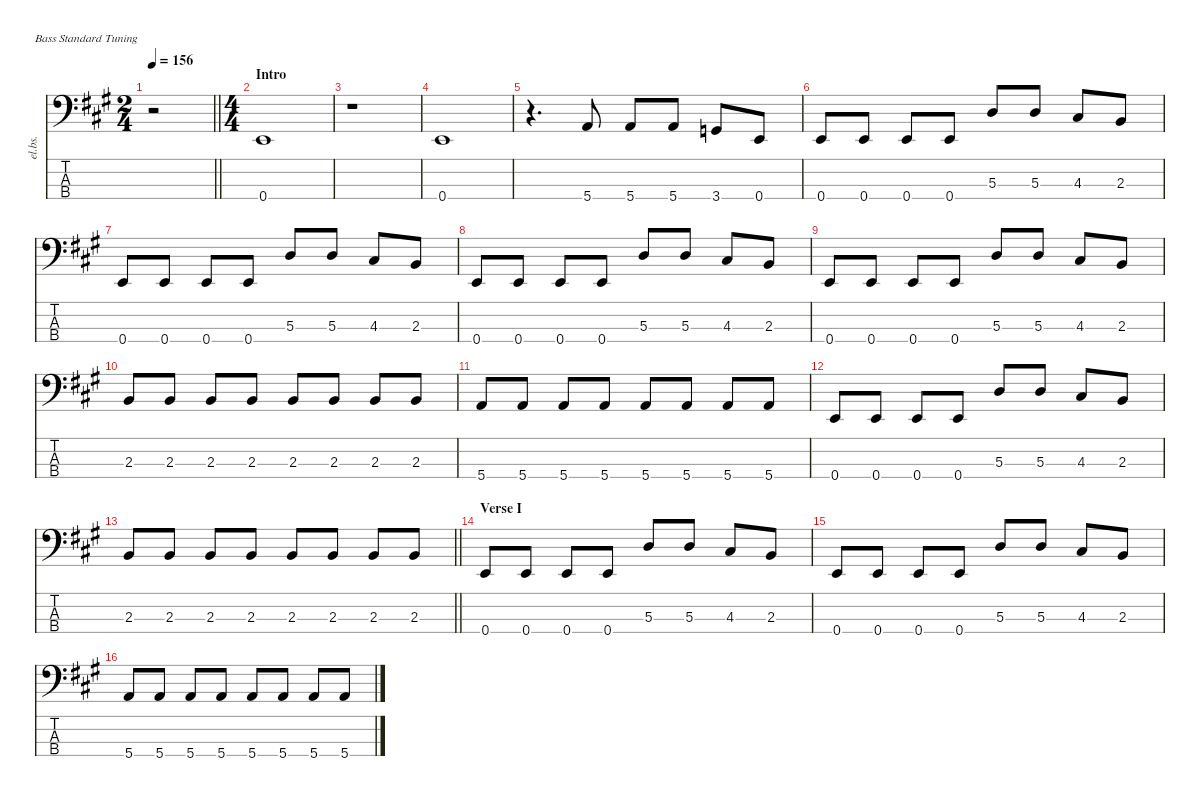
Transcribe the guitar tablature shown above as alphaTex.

\defaultSystemsLayout 4
\hideDynamics
\bracketExtendMode nobrackets
\otherSystemsTrackNameOrientation horizontal
\track ("Bass" "el.bs.") {instrument electricbassfinger}
\staff {score tabs}
\tuning (G2 D2 A1 E1)
\ts (2 4)
\beaming (8 2 2)
\tempo 156
\clef f4
\barLineRight lightlight
\ks a
r.2{dy f instrument electricbassfinger beam Down} |
\ts (4 4)
\beaming (8 2 2 2 2)
\section ("" "Intro")
0.4{acc forcenatural}.1{beam Up} |
r.1{beam Down} |
0.4{acc forcenatural}.1{beam Up} |
r.4{d beam Down} 5.4{acc forcenatural}.8{beam Up} 5.4{acc forcenatural}.8{beam Up} 5.4{acc forcenatural}.8{beam Up} 3.4{acc forcenatural}.8{beam Up} 0.4{acc forcenatural}.8{beam Up} |
0.4{acc forcenatural}.8{beam Up} 0.4{acc forcenatural}.8{beam Up} 0.4{acc forcenatural}.8{beam Up} 0.4{acc forcenatural}.8{beam Up} 5.3{acc forcenatural}.8{beam Up} 5.3{acc forcenatural}.8{beam Up} 4.3{acc #}.8{beam Up} 2.3{acc forcenatural}.8{beam Up} |
0.4{acc forcenatural}.8{beam Up} 0.4{acc forcenatural}.8{beam Up} 0.4{acc forcenatural}.8{beam Up} 0.4{acc forcenatural}.8{beam Up} 5.3{acc forcenatural}.8{beam Up} 5.3{acc forcenatural}.8{beam Up} 4.3{acc #}.8{beam Up} 2.3{acc forcenatural}.8{beam Up} |
0.4{acc forcenatural}.8{beam Up} 0.4{acc forcenatural}.8{beam Up} 0.4{acc forcenatural}.8{beam Up} 0.4{acc forcenatural}.8{beam Up} 5.3{acc forcenatural}.8{beam Up} 5.3{acc forcenatural}.8{beam Up} 4.3{acc #}.8{beam Up} 2.3{acc forcenatural}.8{beam Up} |
0.4{acc forcenatural}.8{beam Up} 0.4{acc forcenatural}.8{beam Up} 0.4{acc forcenatural}.8{beam Up} 0.4{acc forcenatural}.8{beam Up} 5.3{acc forcenatural}.8{beam Up} 5.3{acc forcenatural}.8{beam Up} 4.3{acc #}.8{beam Up} 2.3{acc forcenatural}.8{beam Up} |
2.3{acc forcenatural}.8{beam Up} 2.3{acc forcenatural}.8{beam Up} 2.3{acc forcenatural}.8{beam Up} 2.3{acc forcenatural}.8{beam Up} 2.3{acc forcenatural}.8{beam Up} 2.3{acc forcenatural}.8{beam Up} 2.3{acc forcenatural}.8{beam Up} 2.3{acc forcenatural}.8{beam Up} |
5.4{acc forcenatural}.8{beam Up} 5.4{acc forcenatural}.8{beam Up} 5.4{acc forcenatural}.8{beam Up} 5.4{acc forcenatural}.8{beam Up} 5.4{acc forcenatural}.8{beam Up} 5.4{acc forcenatural}.8{beam Up} 5.4{acc forcenatural}.8{beam Up} 5.4{acc forcenatural}.8{beam Up} |
0.4{acc forcenatural}.8{beam Up} 0.4{acc forcenatural}.8{beam Up} 0.4{acc forcenatural}.8{beam Up} 0.4{acc forcenatural}.8{beam Up} 5.3{acc forcenatural}.8{beam Up} 5.3{acc forcenatural}.8{beam Up} 4.3{acc #}.8{beam Up} 2.3{acc forcenatural}.8{beam Up} |
\barLineRight lightlight
2.3{acc forcenatural}.8{beam Up} 2.3{acc forcenatural}.8{beam Up} 2.3{acc forcenatural}.8{beam Up} 2.3{acc forcenatural}.8{beam Up} 2.3{acc forcenatural}.8{beam Up} 2.3{acc forcenatural}.8{beam Up} 2.3{acc forcenatural}.8{beam Up} 2.3{acc forcenatural}.8{beam Up} |
\section ("" "Verse I")
0.4{acc forcenatural}.8{beam Up} 0.4{acc forcenatural}.8{beam Up} 0.4{acc forcenatural}.8{beam Up} 0.4{acc forcenatural}.8{beam Up} 5.3{acc forcenatural}.8{beam Up} 5.3{acc forcenatural}.8{beam Up} 4.3{acc #}.8{beam Up} 2.3{acc forcenatural}.8{beam Up} |
0.4{acc forcenatural}.8{beam Up} 0.4{acc forcenatural}.8{beam Up} 0.4{acc forcenatural}.8{beam Up} 0.4{acc forcenatural}.8{beam Up} 5.3{acc forcenatural}.8{beam Up} 5.3{acc forcenatural}.8{beam Up} 4.3{acc #}.8{beam Up} 2.3{acc forcenatural}.8{beam Up} |
5.4{acc forcenatural}.8{beam Up} 5.4{acc forcenatural}.8{beam Up} 5.4{acc forcenatural}.8{beam Up} 5.4{acc forcenatural}.8{beam Up} 5.4{acc forcenatural}.8{beam Up} 5.4{acc forcenatural}.8{beam Up} 5.4{acc forcenatural}.8{beam Up} 5.4{acc forcenatural}.8{beam Up}
